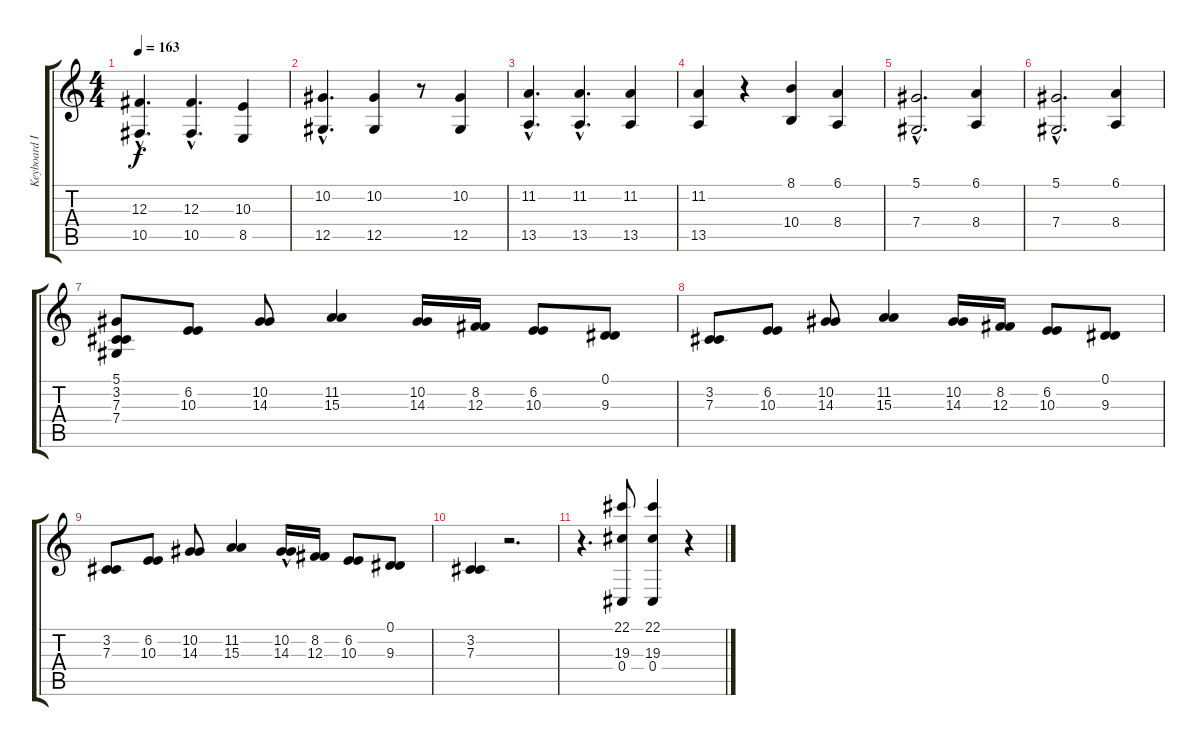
\track ("Keyboard II" "Keyboard I") {instrument lead1square}
\staff {score tabs}
\tuning (Eb4 Bb3 Gb3 Db3 Ab2 Eb2) {hide}
\ts (4 4)
\tempo 163
\clef g2
\ks c
(12.3{hac} 10.5{hac}).4{d dy f} (12.3{hac} 10.5{hac}).4{d} (10.3 8.5).4 |
(10.2{hac} 12.5{hac}).4{d} (10.2 12.5).4 r.8 (10.2 12.5).4 |
(11.2{hac} 13.5{hac}).4{d} (11.2{hac} 13.5{hac}).4{d} (11.2 13.5).4 |
(11.2 13.5).4 r.4 (8.1 10.4).4 (6.1 8.4).4 |
(5.1{hac} 7.4{hac}).2{d} (6.1 8.4).4 |
(5.1{hac} 7.4{hac}).2{d} (6.1 8.4).4 |
(5.1 3.2 7.3 7.4).8 (6.2 10.3).8 (10.2 14.3).8 (11.2 15.3).4 (10.2 14.3).16 (8.2 12.3).16 (6.2 10.3).8 (0.1 9.3).8 |
(3.2 7.3).8 (6.2 10.3).8 (10.2 14.3).8 (11.2 15.3).4 (10.2 14.3).16 (8.2 12.3).16 (6.2 10.3).8 (0.1 9.3).8 |
(3.2 7.3).8 (6.2 10.3).8 (10.2 14.3).8 (11.2 15.3).4 (10.2{hac} 14.3{hac}).16 (8.2 12.3).16 (6.2 10.3).8 (0.1 9.3).8 |
(3.2 7.3).4 r.2{d} |
r.4{d} (22.1 19.3 0.4).8{volume 16 balance 8} (22.1 19.3 0.4).4 r.4
